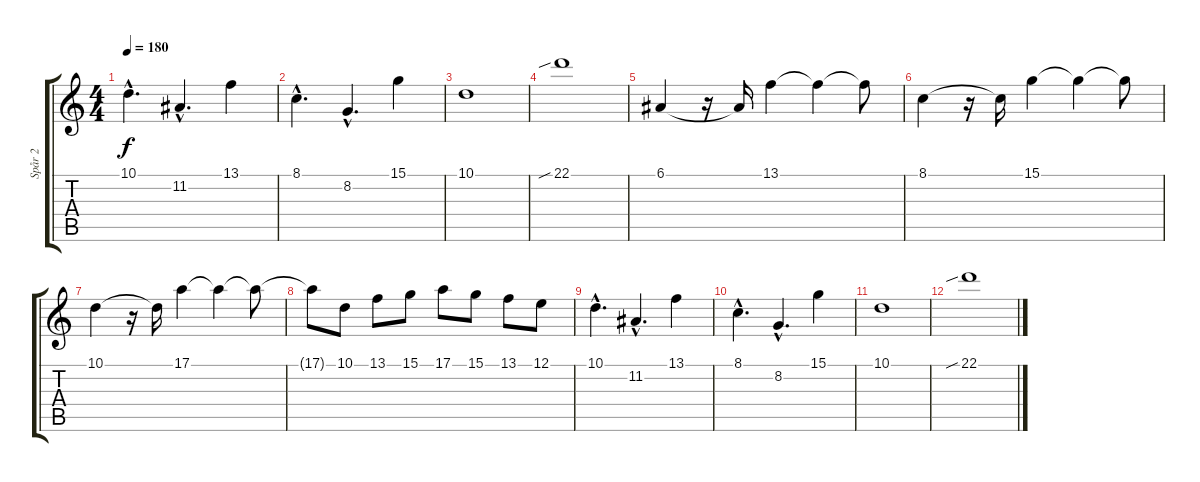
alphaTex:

\track ("Spår 2" "Spår 2") {instrument acousticgrandpiano}
\staff {score tabs}
\tuning (E4 B3 G3 D3 A2 E2) {hide}
\ts (4 4)
\tempo 180
\clef g2
\ks c
10.1{hac}.4{d dy f} 11.2{hac}.4{d} 13.1.4 |
8.1{hac}.4{d} 8.2{hac}.4{d} 15.1.4 |
10.1.1 |
22.1{sib}.1 |
6.1.4 r.16 6.1{t}.16 13.1.4 13.1{t}.4 13.1{t}.8 |
8.1.4 r.16 8.1{t}.16 15.1.4 15.1{t}.4 15.1{t}.8 |
10.1.4 r.16 10.1{t}.16 17.1.4 17.1{t}.4 17.1{t}.8 |
17.1{t}.8 10.1.8 13.1.8 15.1.8 17.1.8 15.1.8 13.1.8 12.1.8 |
10.1{hac}.4{d} 11.2{hac}.4{d} 13.1.4 |
8.1{hac}.4{d} 8.2{hac}.4{d} 15.1.4 |
10.1.1 |
22.1{sib}.1
